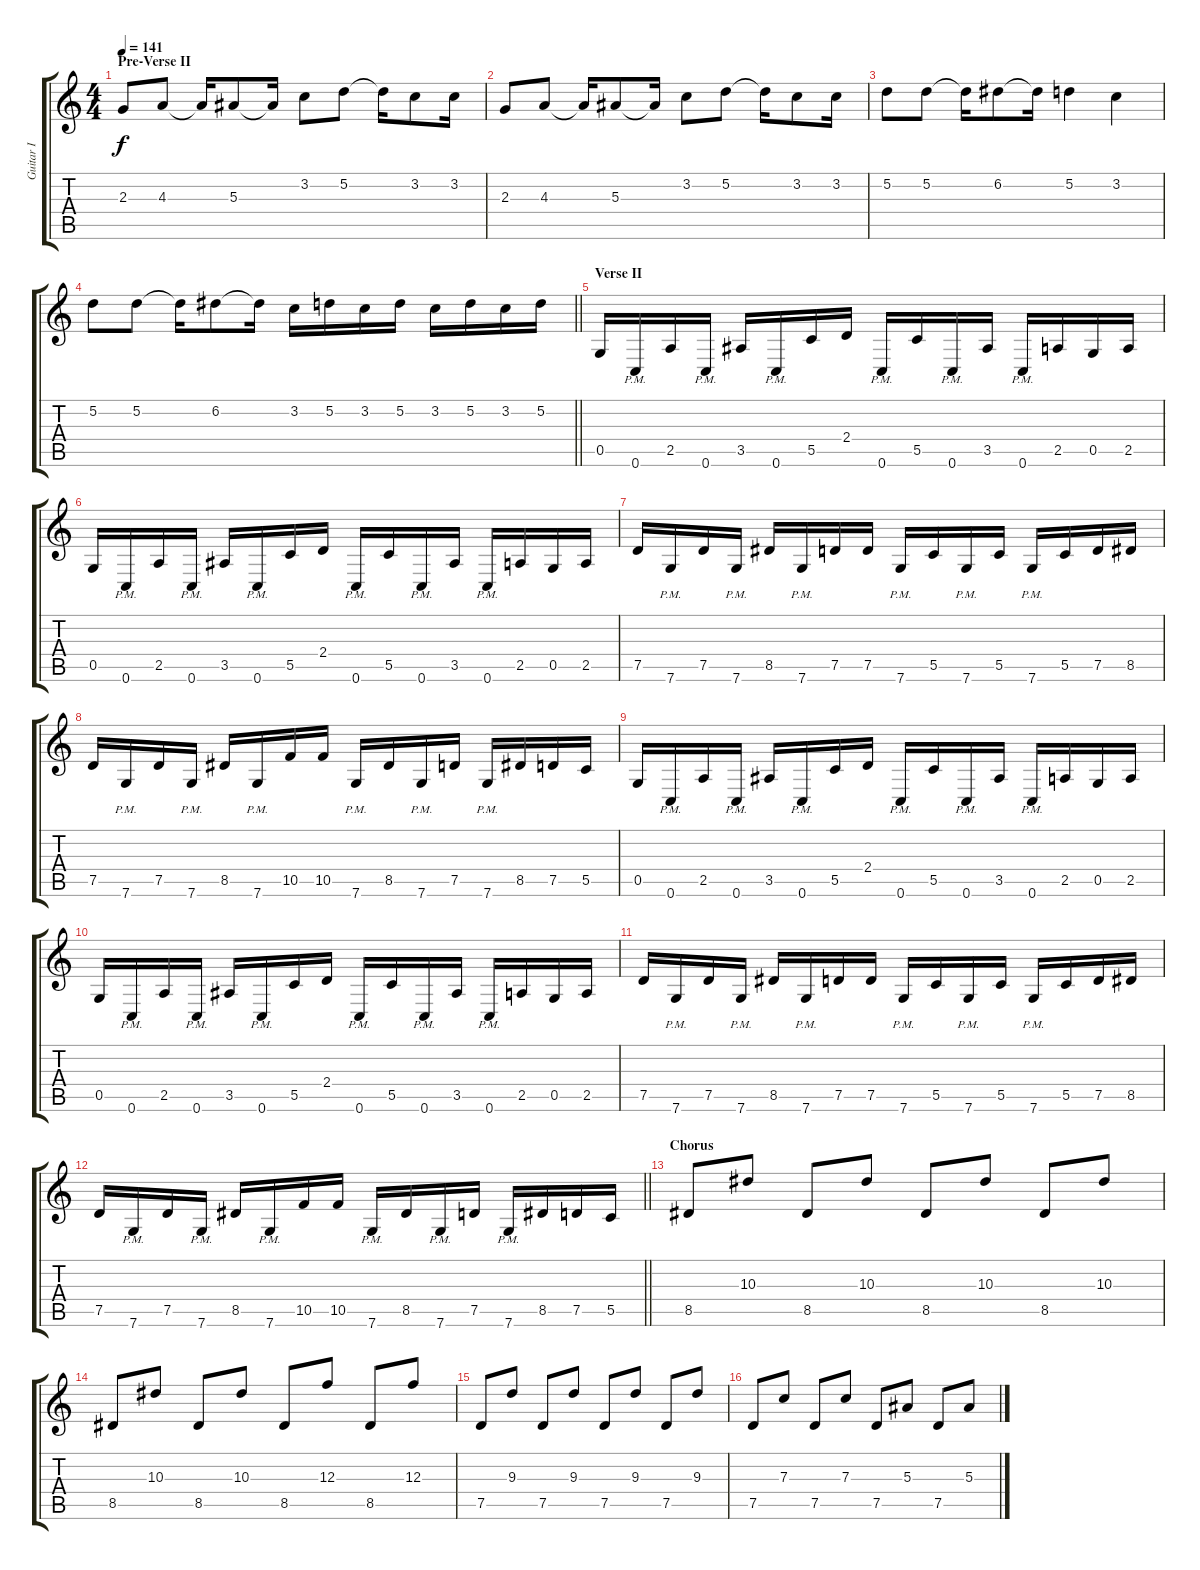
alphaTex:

\track ("Guitar I" "Guitar I") {instrument electricguitarjazz}
\staff {score tabs}
\tuning (D4 A3 F3 C3 G2 C2) {hide}
\ts (4 4)
\section ("" "Pre-Verse II")
\tempo 141
\clef g2
\ks c
2.3.8{dy f volume 14 instrument distortionguitar} 4.3.8 4.3{t}.16 5.3.8 5.3{t}.16 3.2.8 5.2.8 5.2{t}.16 3.2.8 3.2.16 |
2.3.8{volume 14 instrument distortionguitar} 4.3.8 4.3{t}.16 5.3.8 5.3{t}.16 3.2.8 5.2.8 5.2{t}.16 3.2.8 3.2.16 |
5.2.8 5.2.8 5.2{t}.16 6.2.8 6.2{t}.16 5.2.4 3.2.4 |
\barLineRight lightlight
5.2.8 5.2.8 5.2{t}.16 6.2.8 6.2{t}.16 3.2.16 5.2.16 3.2.16 5.2.16 3.2.16 5.2.16 3.2.16 5.2.16 |
\section ("" "Verse II")
0.5.16{volume 16} 0.6{pm}.16 2.5.16 0.6{pm}.16 3.5.16 0.6{pm}.16 5.5.16 2.4.16 0.6{pm}.16 5.5.16 0.6{pm}.16 3.5.16 0.6{pm}.16 2.5.16 0.5.16 2.5.16 |
0.5.16 0.6{pm}.16 2.5.16 0.6{pm}.16 3.5.16 0.6{pm}.16 5.5.16 2.4.16 0.6{pm}.16 5.5.16 0.6{pm}.16 3.5.16 0.6{pm}.16 2.5.16 0.5.16 2.5.16 |
7.5.16 7.6{pm}.16 7.5.16 7.6{pm}.16 8.5.16 7.6{pm}.16 7.5.16 7.5.16 7.6{pm}.16 5.5.16 7.6{pm}.16 5.5.16 7.6{pm}.16 5.5.16 7.5.16 8.5.16 |
7.5.16 7.6{pm}.16 7.5.16 7.6{pm}.16 8.5.16 7.6{pm}.16 10.5.16 10.5.16 7.6{pm}.16 8.5.16 7.6{pm}.16 7.5.16 7.6{pm}.16 8.5.16 7.5.16 5.5.16 |
0.5.16 0.6{pm}.16 2.5.16 0.6{pm}.16 3.5.16 0.6{pm}.16 5.5.16 2.4.16 0.6{pm}.16 5.5.16 0.6{pm}.16 3.5.16 0.6{pm}.16 2.5.16 0.5.16 2.5.16 |
0.5.16 0.6{pm}.16 2.5.16 0.6{pm}.16 3.5.16 0.6{pm}.16 5.5.16 2.4.16 0.6{pm}.16 5.5.16 0.6{pm}.16 3.5.16 0.6{pm}.16 2.5.16 0.5.16 2.5.16 |
7.5.16 7.6{pm}.16 7.5.16 7.6{pm}.16 8.5.16 7.6{pm}.16 7.5.16 7.5.16 7.6{pm}.16 5.5.16 7.6{pm}.16 5.5.16 7.6{pm}.16 5.5.16 7.5.16 8.5.16 |
\barLineRight lightlight
7.5.16 7.6{pm}.16 7.5.16 7.6{pm}.16 8.5.16 7.6{pm}.16 10.5.16 10.5.16 7.6{pm}.16 8.5.16 7.6{pm}.16 7.5.16 7.6{pm}.16 8.5.16 7.5.16 5.5.16 |
\section ("" "Chorus")
8.5.8{volume 12 instrument distortionguitar} 10.3.8 8.5.8 10.3.8 8.5.8 10.3.8 8.5.8 10.3.8 |
8.5.8 10.3.8 8.5.8 10.3.8 8.5.8 12.3.8 8.5.8 12.3.8 |
7.5.8 9.3.8 7.5.8 9.3.8 7.5.8 9.3.8 7.5.8 9.3.8 |
7.5.8 7.3.8 7.5.8 7.3.8 7.5.8 5.3.8 7.5.8 5.3.8
